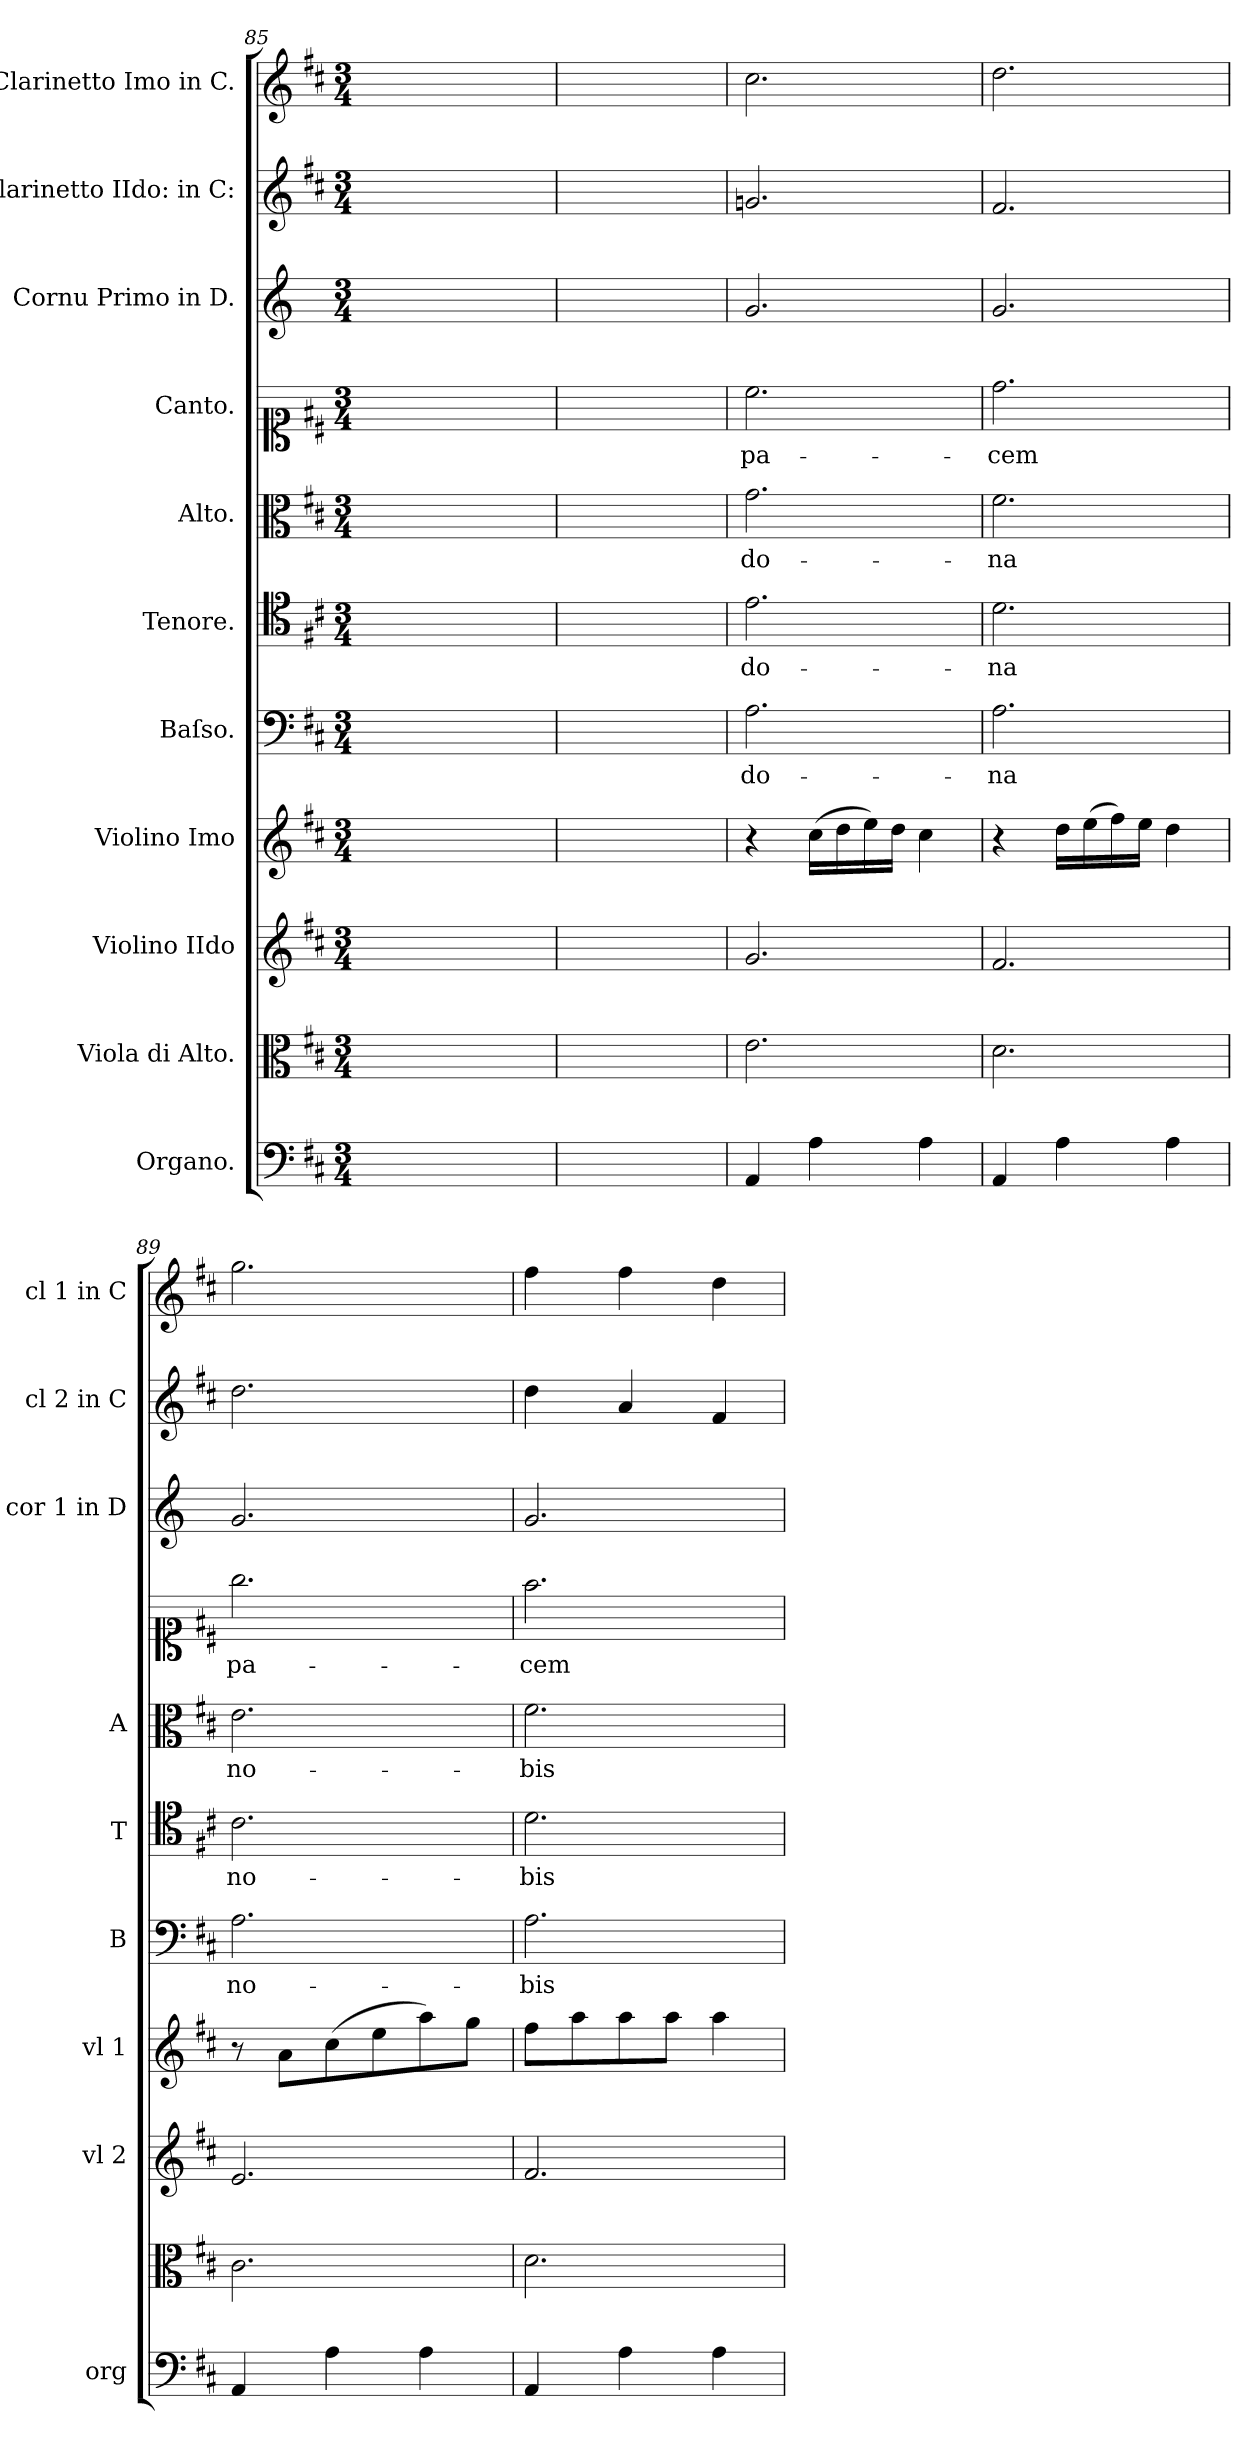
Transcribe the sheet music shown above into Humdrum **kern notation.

**kern	**dynam	**kern	**dynam	**kern	**dynam	**kern	**dynam	**kern	**text	**kern	**text	**kern	**text	**kern	**text	**kern	**dynam	**kern	**kern
*part11	*part11	*part10	*part10	*part9	*part9	*part8	*part8	*part7	*part7	*part6	*part6	*part5	*part5	*part4	*part4	*part3	*part3	*part2	*part1
*staff11	*staff11	*staff10	*staff10	*staff9	*staff9	*staff8	*staff8	*staff7	*staff7	*staff6	*staff6	*staff5	*staff5	*staff4	*staff4	*staff3	*staff3	*staff2	*staff1
*I"Organo.	*	*I"Viola di Alto.	*	*I"Violino IIdo	*	*I"Violino Imo	*	*I"Baſso.	*	*I"Tenore.	*	*I"Alto.	*	*I"Canto.	*	*I"Cornu Primo in D.	*	*I"Clarinetto IIdo: in C:	*I"Clarinetto Imo in C.
*I'org	*	*	*	*I'vl 2	*	*I'vl 1	*	*I'B	*	*I'T	*	*I'A	*	*	*	*I'cor 1 in D	*	*I'cl 2 in C	*I'cl 1 in C
*clefF4	*	*clefC3	*	*clefG2	*	*clefG2	*	*clefF4	*	*clefC4	*	*clefC3	*	*clefC1	*	*clefG2	*	*clefG2	*clefG2
*	*	*	*	*	*	*	*	*	*	*	*	*	*	*	*	*ITrd6c10	*	*	*
*k[f#c#]	*	*k[f#c#]	*	*k[f#c#]	*	*k[f#c#]	*	*k[f#c#]	*	*k[f#c#]	*	*k[f#c#]	*	*k[f#c#]	*	*k[f#c#]	*	*k[f#c#]	*k[f#c#]
*D:	*	*D:	*	*D:	*	*D:	*	*D:	*	*D:	*	*D:	*	*D:	*	*D:	*	*D:	*D:
*M3/4	*	*M3/4	*	*M3/4	*	*M3/4	*	*M3/4	*	*M3/4	*	*M3/4	*	*M3/4	*	*M3/4	*	*M3/4	*M3/4
=85	=85	=85	=85	=85	=85	=85	=85	=85	=85	=85	=85	=85	=85	=85	=85	=85	=85	=85	=85
2.ryy	.	2.ryy	.	4a/yy	.	4a/yy	.	2.ryy	.	2.ryy	.	2a\yy	no-	2cc#\yy	Do-	2.ryy	.	2a/yy	2cc#\yy
.	.	.	.	4e/yy	.	4e/yy	.	.	.	.	.	.	.	.	.	.	.	.	.
.	.	.	.	4c#/yy	.	4c#/yy	.	.	.	.	.	4a\yy	-bis	4cc#\yy	-na	.	.	4a/yy	4cc#\yy
=86	=86	=86	=86	=86	=86	=86	=86	=86	=86	=86	=86	=86	=86	=86	=86	=86	=86	=86	=86
2.ryy	.	2.ryy	.	2.A/yy	.	2.A/yy	.	2.ryy	.	2.ryy	.	2cc#\yy	pa-	2ee\yy	no-	2.ryy	.	2cc#\yy	2ee\yy
.	.	.	.	.	.	.	.	.	.	.	.	4a\yy	-cem	4cc#\yy	-bis	.	.	4a/yy	4cc#\yy
=87	=87	=87	=87	=87	=87	=87	=87	=87	=87	=87	=87	=87	=87	=87	=87	=87	=87	=87	=87
!	!	!	!LO:DY:a:rj	!	!LO:DY:a	!	!LO:DY:a	!	!	!	!	!	!	!	!	!	!LO:DY:a	!	!
4AA/	.	2.e\	po.	2.g/	po&colon;	4r	po	2.A\	do-	2.e\	do-	2.g\	do-	2.cc#\	pa-	2.A/	po&colon;	2.gn/	2.cc#\
!	!LO:DY:b:rj	!	!	!	!	!	!	!	!	!	!	!	!	!	!	!	!	!	!
4A\	po.	.	.	.	.	(>16cc#\LL	.	.	.	.	.	.	.	.	.	.	.	.	.
.	.	.	.	.	.	16dd\	.	.	.	.	.	.	.	.	.	.	.	.	.
.	.	.	.	.	.	16ee\)	.	.	.	.	.	.	.	.	.	.	.	.	.
.	.	.	.	.	.	16dd\JJ	.	.	.	.	.	.	.	.	.	.	.	.	.
4A\	.	.	.	.	.	4cc#\	.	.	.	.	.	.	.	.	.	.	.	.	.
=88	=88	=88	=88	=88	=88	=88	=88	=88	=88	=88	=88	=88	=88	=88	=88	=88	=88	=88	=88
4AA/	.	2.d\	.	2.f#/	.	4r	.	2.A\	-na	2.d\	-na	2.f#\	-na	2.dd\	-cem	2.A/	.	2.f#/	2.dd\
4A\	.	.	.	.	.	16dd\LL	.	.	.	.	.	.	.	.	.	.	.	.	.
.	.	.	.	.	.	(>16ee\	.	.	.	.	.	.	.	.	.	.	.	.	.
.	.	.	.	.	.	16ff#\)	.	.	.	.	.	.	.	.	.	.	.	.	.
.	.	.	.	.	.	16ee\JJ	.	.	.	.	.	.	.	.	.	.	.	.	.
4A\	.	.	.	.	.	4dd\	.	.	.	.	.	.	.	.	.	.	.	.	.
=89	=89	=89	=89	=89	=89	=89	=89	=89	=89	=89	=89	=89	=89	=89	=89	=89	=89	=89	=89
!	!	!	!	!	!LO:DY:a	!	!	!	!	!	!	!	!	!	!	!	!	!	!
4AA/	.	2.c#\	.	2.e/	fo	8r	.	2.A\	no-	2.c#\	no-	2.e\	no-	2.gg\	pa-	2.A/	.	2.dd\	2.gg\
.	.	.	.	.	.	8a\L	.	.	.	.	.	.	.	.	.	.	.	.	.
!	!	!	!	!	!	!	!LO:DY:b	!	!	!	!	!	!	!	!	!	!	!	!
4A\	.	.	.	.	.	(>8cc#\	for&colon;	.	.	.	.	.	.	.	.	.	.	.	.
.	.	.	.	.	.	8ee\	.	.	.	.	.	.	.	.	.	.	.	.	.
4A\	.	.	.	.	.	8aa\)	.	.	.	.	.	.	.	.	.	.	.	.	.
.	.	.	.	.	.	8gg\J	.	.	.	.	.	.	.	.	.	.	.	.	.
=90	=90	=90	=90	=90	=90	=90	=90	=90	=90	=90	=90	=90	=90	=90	=90	=90	=90	=90	=90
4AA/	.	2.d\	.	2.f#/	.	8ff#\L	.	2.A\	-bis	2.d\	-bis	2.f#\	-bis	2.ff#\	-cem	2.A/	.	4dd\	4ff#\
.	.	.	.	.	.	8aa\	.	.	.	.	.	.	.	.	.	.	.	.	.
4A\	.	.	.	.	.	8aa\	.	.	.	.	.	.	.	.	.	.	.	4a/	4ff#\
.	.	.	.	.	.	8aa\J	.	.	.	.	.	.	.	.	.	.	.	.	.
4A\	.	.	.	.	.	4aa\	.	.	.	.	.	.	.	.	.	.	.	4f#/	4dd\
=	=	=	=	=	=	=	=	=	=	=	=	=	=	=	=	=	=	=	=
*-	*-	*-	*-	*-	*-	*-	*-	*-	*-	*-	*-	*-	*-	*-	*-	*-	*-	*-	*-
